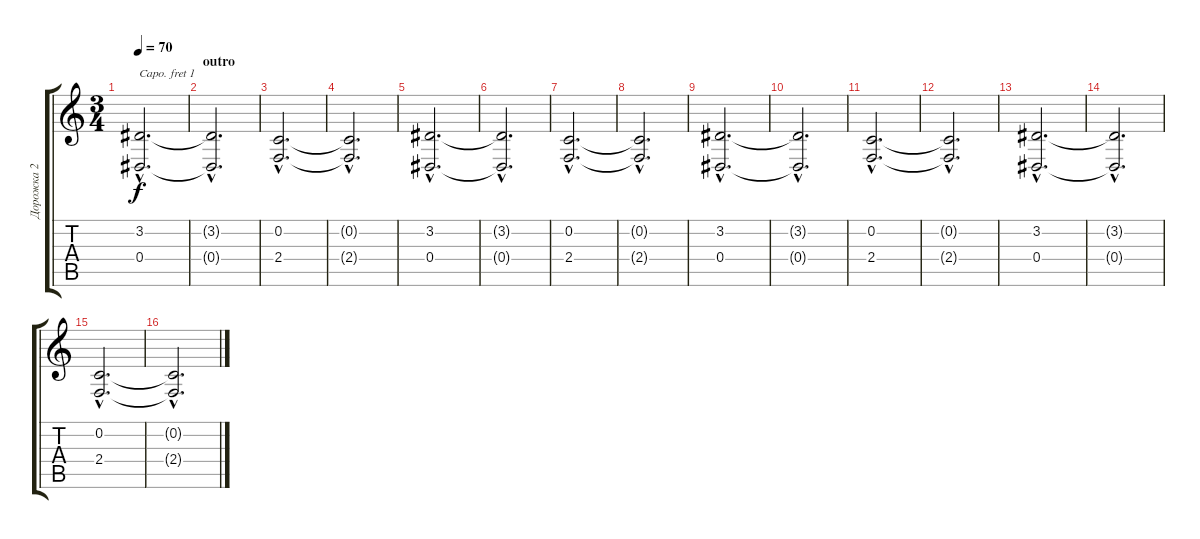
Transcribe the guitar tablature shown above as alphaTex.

\track ("Дорожка 2" "Дорожка 2") {instrument tremolostrings}
\staff {score tabs}
\capo 1
\tuning (E4 B3 G3 D3 A2 E2) {hide}
\ts (3 4)
\tempo 70
\clef g2
\ks c
(3.2{hac} 0.4{hac}).2{d dy f} |
\section ("" "outro")
(3.2{hac t} 0.4{hac t}).2{d} |
(0.2{hac} 2.4{hac}).2{d} |
(0.2{hac t} 2.4{hac t}).2{d} |
(3.2{hac} 0.4{hac}).2{d} |
(3.2{hac t} 0.4{hac t}).2{d} |
(0.2{hac} 2.4{hac}).2{d} |
(0.2{hac t} 2.4{hac t}).2{d} |
(3.2{hac} 0.4{hac}).2{d} |
(3.2{hac t} 0.4{hac t}).2{d} |
(0.2{hac} 2.4{hac}).2{d} |
(0.2{hac t} 2.4{hac t}).2{d} |
(3.2{hac} 0.4{hac}).2{d} |
(3.2{hac t} 0.4{hac t}).2{d} |
(0.2{hac} 2.4{hac}).2{d} |
(0.2{hac t} 2.4{hac t}).2{d}
